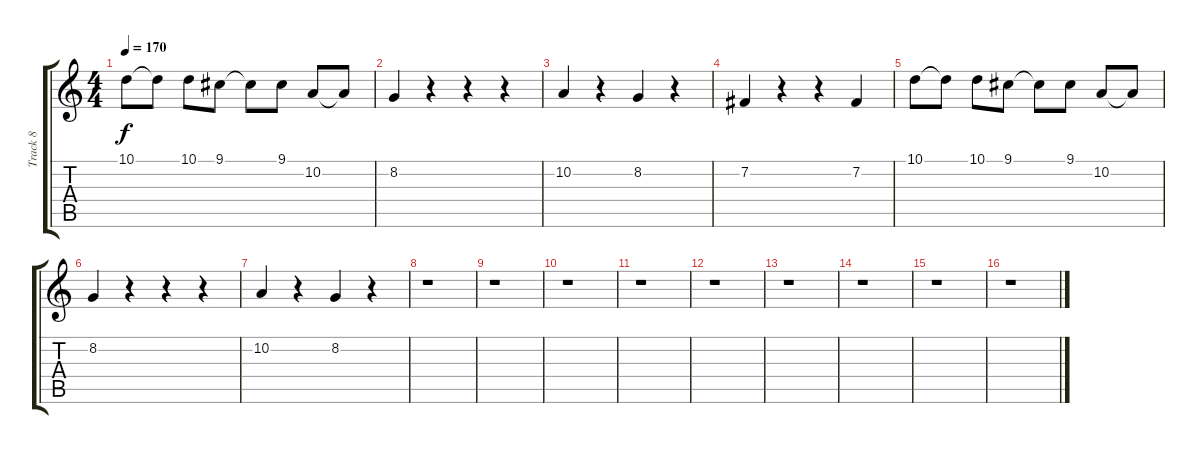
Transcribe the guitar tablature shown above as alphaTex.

\track ("Track 8" "Track 8") {instrument acousticgrandpiano}
\staff {score tabs}
\tuning (E4 B3 G3 D3 A2 D2) {hide}
\ts (4 4)
\tempo 170
\clef g2
\ks c
10.1.8{dy f} 10.1{t}.8 10.1.8 9.1.8 9.1{t}.8 9.1.8 10.2.8 10.2{t}.8 |
8.2.4 r.4 r.4 r.4 |
10.2.4 r.4 8.2.4 r.4 |
7.2.4 r.4 r.4 7.2.4 |
10.1.8 10.1{t}.8 10.1.8 9.1.8 9.1{t}.8 9.1.8 10.2.8 10.2{t}.8 |
8.2.4 r.4 r.4 r.4 |
10.2.4 r.4 8.2.4 r.4 |
r.1 |
r.1 |
r.1 |
r.1 |
r.1 |
r.1 |
r.1 |
r.1 |
r.1
